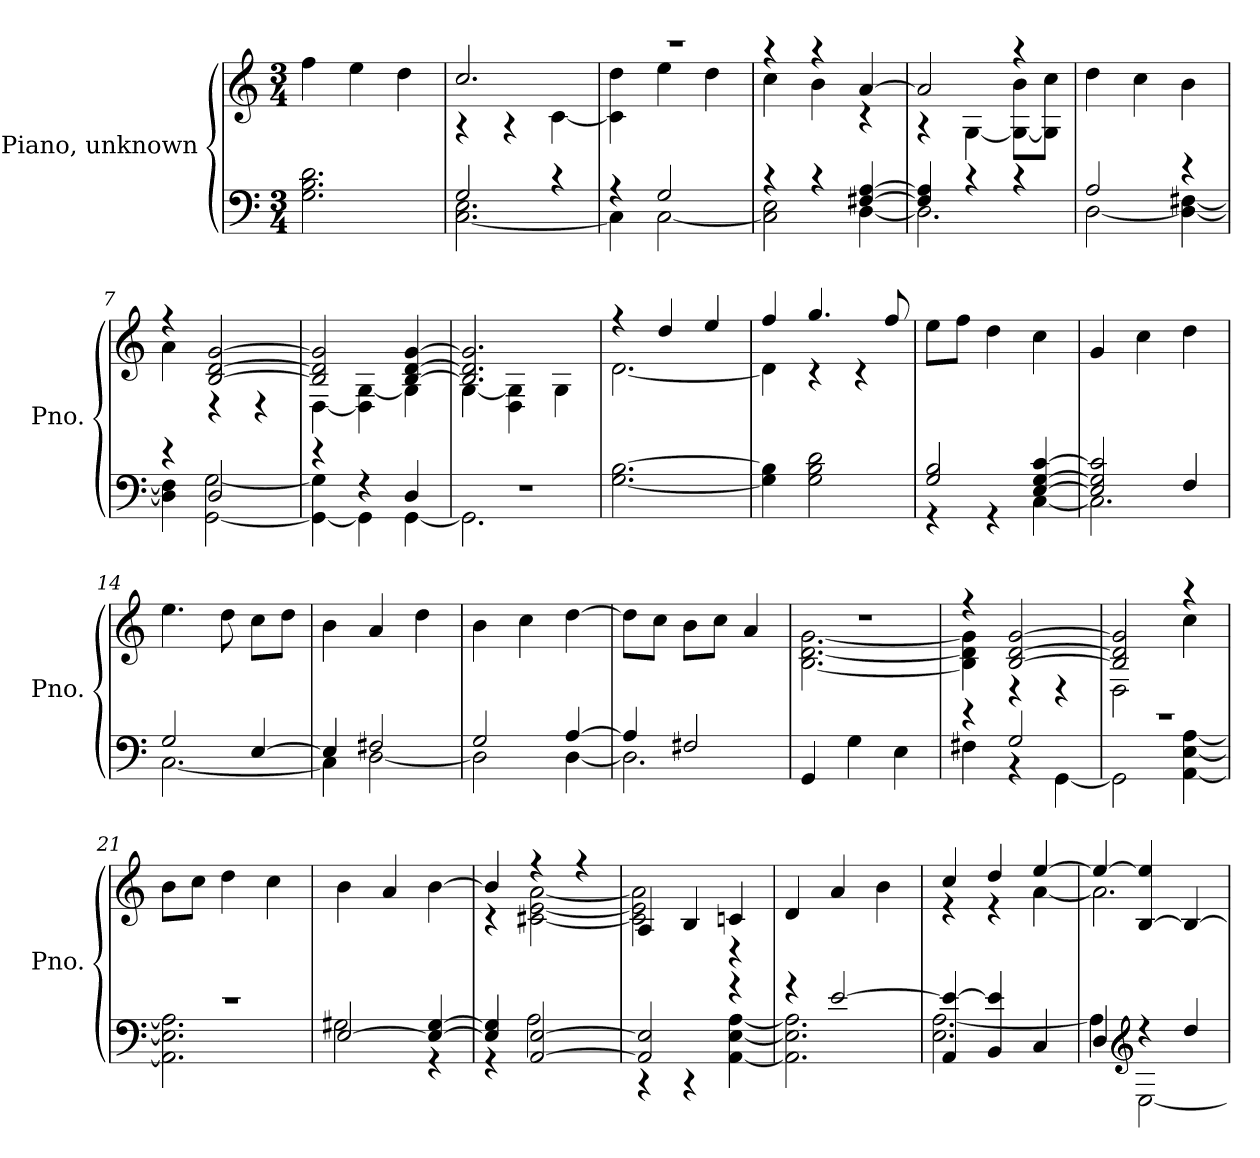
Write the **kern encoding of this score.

**kern	**kern
*part1	*part1
*staff2	*staff1
*I"Piano, unknown	*
*I'Pno.	*
*clefF4	*clefG2
*k[]	*k[]
*M3/4	*M3/4
*MM175	*MM175
=1	=1
2.G\ 2.B\ 2.d\	4ff\
.	4ee\
.	4dd\
=2	=2
*^	*^
2G/	[2.C\ 2.E\	2.cc/	4r
.	.	.	4r
4r	.	.	[4c\
=3	=3	=3	=3
4r	4C\]	2.r	4c\] 4dd\
2G/	[2C\	.	4ee\
.	.	.	4dd\
=4	=4	=4	=4
4r	2C\] 2E\	4r	4cc\
4r	.	4r	4b\
[4F#X/ [4A/	[4D\	[4a/	4r
=5	=5	=5	=5
4F#/] 4A/]	2.D\]	2a/]	4r
4r	.	.	[4G\
4r	.	4r	8G\_ 8b\L
.	.	.	8G\] 8cc\J
*	*	*v	*v
=6	=6	=6
2A/	[2D\	4dd\
.	.	4cc\
4r	4D\_ [4F#X\	4b\
=7	=7	=7
*	*	*^
4r	4D\] 4F#\]	4r	4a\
2D/	[2GG\ [2G\	[2B/ [2d/ [2g/	4r
.	.	.	4r
=8	=8	=8	=8
4r	4GG\_ 4G\]	2B/] 2d/] 2g/]	[4D\
4r	4GG\]	.	4D\] [4G\
4D/	[4GG\	[4B/ [4d/ [4g/	4G\]
=9	=9	=9	=9
2.r	2.GG\]	2.B/] 2.d/] 2.g/]	[4G\
.	.	.	4D\ 4G\]
.	.	.	4G\
*v	*v	*	*
!!LO:LB:g=z	!!
=10	=10	=10
[2.G\ [2.B\	4r	[2.d\
.	4dd/	.
.	4ee/	.
=11	=11	=11
4G\] 4B\]	4ff/	4d\]
2G\ 2B\ 2d\	4.gg/	4r
.	.	4r
.	8ff/	.
*	*v	*v
=12	=12
*^	*
2G/ 2B/	4r	8ee\L
.	.	8ff\J
.	4r	4dd\
[4E/ [4G/ [4c/	[4C\	4cc\
=13	=13	=13
2E/] 2G/] 2c/]	2.C\]	4g/
.	.	4cc\
4F/	.	4dd\
=14	=14	=14
2G/	[2.C\	4.ee\
.	.	8dd\
[4E/	.	8cc\L
.	.	8dd\J
=15	=15	=15
4E/]	4C\]	4b\
2F#X/	[2D\	4a/
.	.	4dd\
=16	=16	=16
2G/	2D\]	4b\
.	.	4cc\
[4A/	[4D\	[4dd\
=17	=17	=17
4A/]	2.D\]	8dd\L]
.	.	8cc\J
2F#X/	.	8b\L
.	.	8cc\J
.	.	4a/
*v	*v	*
=18	=18
*	*^
4GG/	2.r	[2.B\ [2.d\ [2.g\
4G\	.	.
4E\	.	.
!!LO:LB:g=z	!!
=19	=19	=19
*^	*	*
4r	4F#X\	4r	4B\] 4d\] 4g\]
2G/	4r	[2B/ [2d/ [2g/	4r
.	[4GG\	.	4r
=20	=20	=20	=20
2.r	2GG\]	2B/] 2d/] 2g/]	2D\
.	[4AA\ [4E\ [4A\	4r	4cc\
*	*	*v	*v
=21	=21	=21
2.r	2.AA\] 2.E\] 2.A\]	8b\L
.	.	8cc\J
.	.	4dd\
.	.	4cc\
=22	=22	=22
[2E/	2G#X\	4b\
.	.	4a/
4E/_ [4G#/	4r	[4b\
=23	=23	=23
*	*	*^
4E/] 4G#/]	4r	4b/]	4r
[2AA/ [2E/	2A\	4r	[2c#X\ [2e\ [2a\
.	.	4r	.
=24	=24	=24	=24
2AA/] 2E/]	4r	4A/	2c#\] 2e\] 2a\]
.	4r	4B/	.
4r	[4AA\ [4E\ [4A\	4cn/	4r
*	*	*v	*v
=25	=25	=25
4r	2.AA\] 2.E\] 2.A\]	4d/
[2e/	.	4a/
.	.	4b\
=26	=26	=26
*	*	*^
4AA/ 4e/_	2.E\ [2.A\	4cc/	4r
4BB/ 4e/]	.	4dd/	4r
4C/	.	[4ee/	[4a\
=27	=27	=27	=27
4D/	4A\]	4ee/_	2.a\]
*clefG2	*	*	*
4r	[2E\	[4B/ 4ee/]	.
4dd/	.	4B/_	.
*v	*v	*	*
*	*v	*v
=	=
*-	*-
